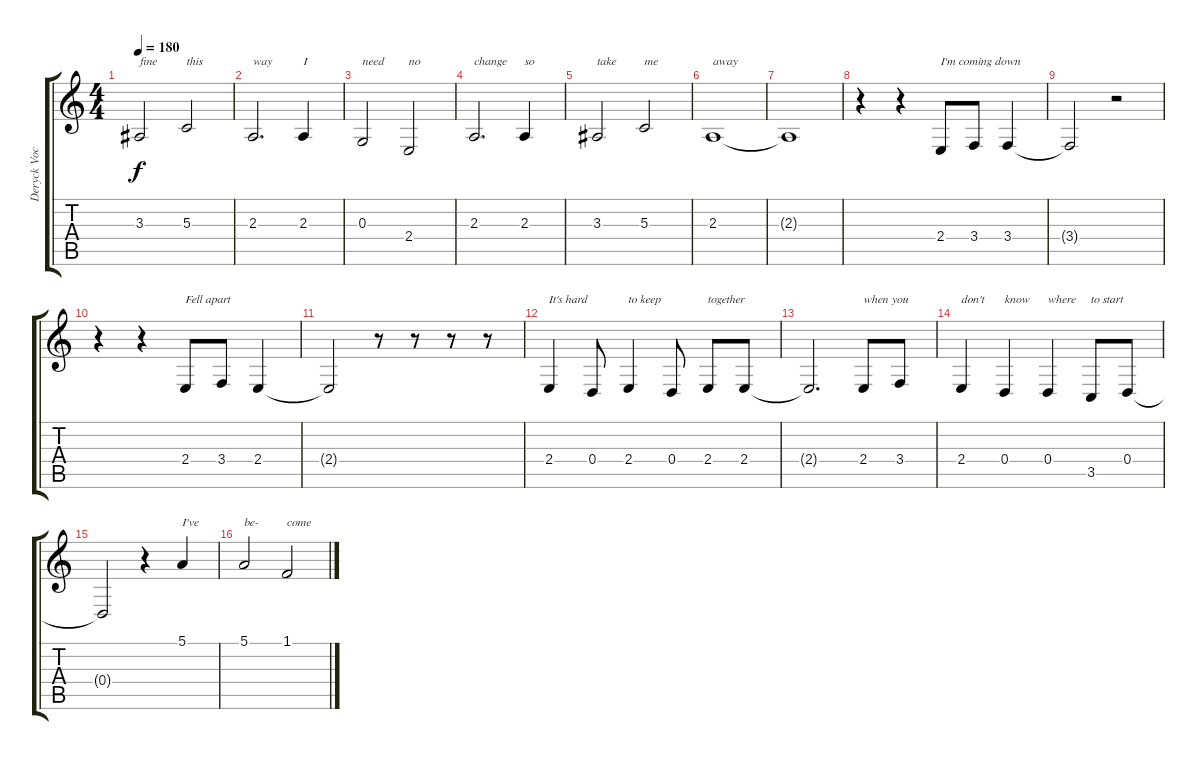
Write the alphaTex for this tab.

\track ("Deryck Vocal" "Deryck Voc") {instrument tenorsax}
\staff {score tabs}
\tuning (E4 B3 G3 D3 A2 E2) {hide}
\ts (4 4)
\tempo 180
\clef g2
\ks c
3.3.2{txt "fine" dy f} 5.3.2{txt "this"} |
2.3.2{d txt "way"} 2.3.4{txt "I"} |
0.3.2{txt "need"} 2.4.2{txt "no"} |
2.3.2{d txt "change"} 2.3.4{txt "so"} |
3.3.2{txt "take"} 5.3.2{txt "me"} |
2.3.1{txt "away"} |
2.3{t}.1 |
r.4 r.4 2.4.8{txt "I'm coming down"} 3.4.8 3.4.4 |
3.4{t}.2 r.2 |
r.4 r.4 2.4.8{txt "Fell apart"} 3.4.8 2.4.4 |
2.4{t}.2 r.8 r.8 r.8 r.8 |
2.4.4{txt "It's hard"} 0.4.8 2.4.4{txt "to keep"} 0.4.8 2.4.8{txt "together"} 2.4.8 |
2.4{t}.2{d} 2.4.8{txt "when you"} 3.4.8 |
2.4.4{txt "don't"} 0.4.4{txt "know"} 0.4.4{txt "where"} 3.5.8{txt "to start"} 0.4.8 |
0.4{t}.2 r.4 5.1.4{txt "I've"} |
5.1.2{txt "be-"} 1.1.2{txt "come"}
